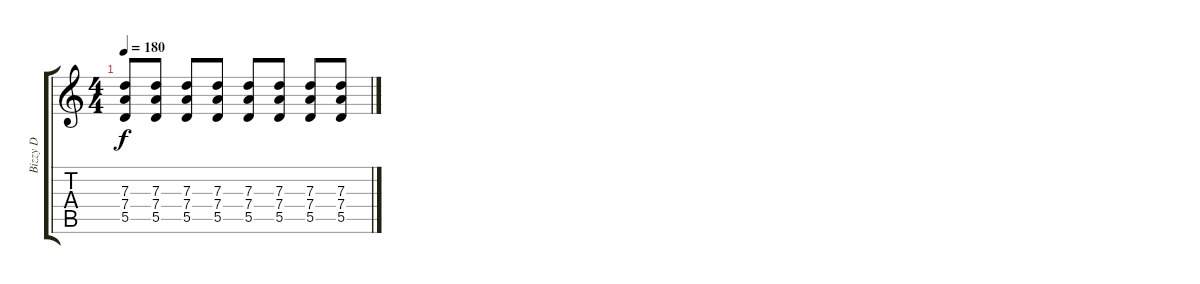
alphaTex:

\track ("Bizzy D" "Bizzy D") {instrument distortionguitar}
\staff {score tabs}
\tuning (E4 B3 G3 D3 A2 E2) {hide}
\ts (4 4)
\tempo 180
\clef g2
\ks c
(7.3 7.4 5.5).8{dy f} (7.3 7.4 5.5).8 (7.3 7.4 5.5).8 (7.3 7.4 5.5).8 (7.3 7.4 5.5).8 (7.3 7.4 5.5).8 (7.3 7.4 5.5).8 (7.3 7.4 5.5).8
